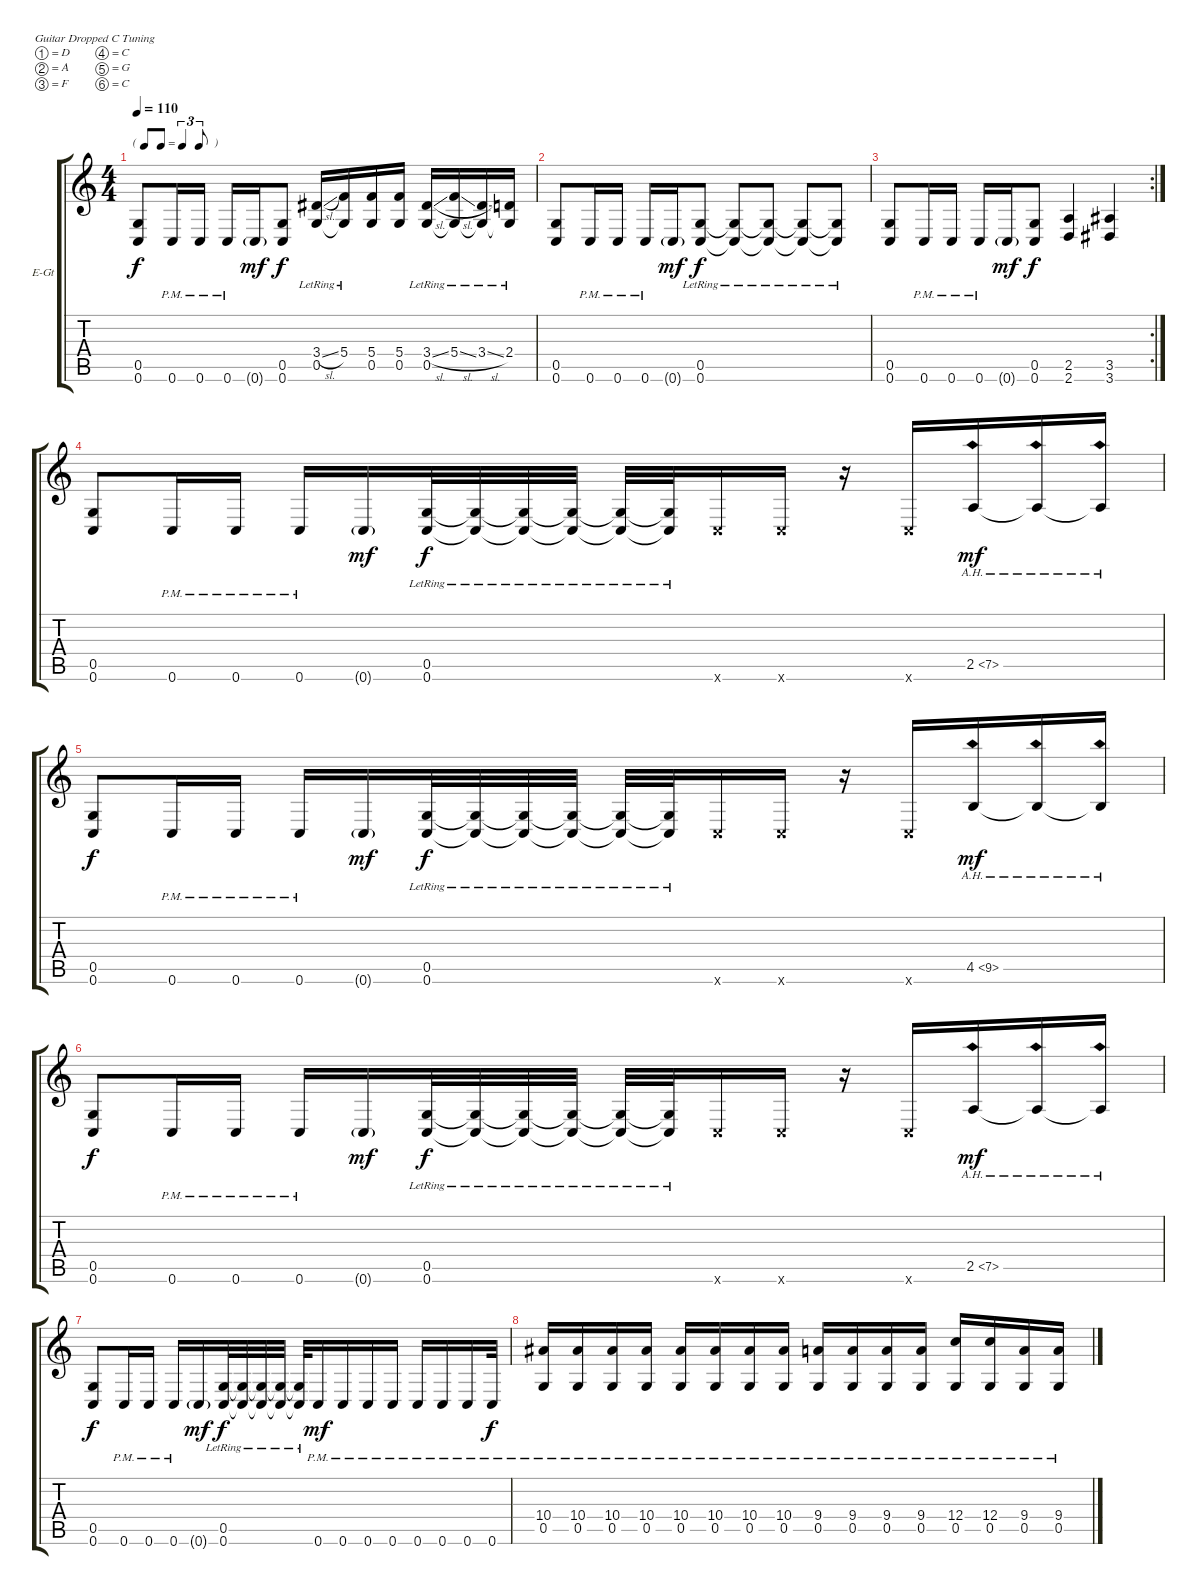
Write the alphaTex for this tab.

\bracketExtendMode groupsimilarinstruments
\firstSystemTrackNameOrientation horizontal
\otherSystemsTrackNameOrientation horizontal
\track ("Track 2" "E-Gt") {instrument distortionguitar}
\staff {score tabs}
\tuning (D4 A3 F3 C3 G2 C2)
\ts (4 4)
\tf triplet8th
\tempo 110
\clef g2
\ks c
(0.5 0.6).8{dy f} 0.6{pm}.16 0.6{pm}.16 0.6{pm}.16 0.6{g}.16{dy mf} (0.5 0.6).8{dy f} (3.4{sl} 0.5{lr}).16 (5.4 0.5{lr t}).16 (5.4 0.5).16 (5.4 0.5).16 (3.4{sl} 0.5{lr}).16 (5.4{sl} 0.5{lr t}).16 (3.4{sl} 0.5{lr t}).16 (2.4 0.5{lr t}).16 |
(0.5 0.6).8 0.6{pm}.16 0.6{pm}.16 0.6{pm}.16 0.6{g}.16{dy mf} (0.5{lr} 0.6{lr}).8{dy f} (0.5{lr t} 0.6{lr t}).8 (0.5{lr t} 0.6{lr t}).8 (0.5{lr t} 0.6{lr t}).8 (0.5{lr t} 0.6{lr t}).8 |
\rc 2
(0.5 0.6).8 0.6{pm}.16 0.6{pm}.16 0.6{pm}.16 0.6{g}.16{dy mf} (0.5 0.6).8{dy f} (2.5 2.6).4 (3.5 3.6).4 |
(0.5 0.6).8 0.6{pm}.16 0.6{pm}.16 0.6{pm}.16 0.6{g}.16{dy mf} (0.5{lr} 0.6{lr}).32{dy f} (0.5{lr t} 0.6{lr t}).32 (0.5{lr t} 0.6{lr t}).32 (0.5{lr t} 0.6{lr t}).32 (0.5{lr t} 0.6{lr t}).32 (0.5{lr t} 0.6{lr t}).32 0.6{x}.16 0.6{x}.16 r.16 0.6{x}.16 2.5{ah 5}.16{dy mf} 2.5{ah 5 t}.16 2.5{ah 5 t}.16 |
(0.5 0.6).8{dy f} 0.6{pm}.16 0.6{pm}.16 0.6{pm}.16 0.6{g}.16{dy mf} (0.5{lr} 0.6{lr}).32{dy f} (0.5{lr t} 0.6{lr t}).32 (0.5{lr t} 0.6{lr t}).32 (0.5{lr t} 0.6{lr t}).32 (0.5{lr t} 0.6{lr t}).32 (0.5{lr t} 0.6{lr t}).32 0.6{x}.16 0.6{x}.16 r.16 0.6{x}.16 4.5{ah 5}.16{dy mf} 4.5{ah 5 t}.16 4.5{ah 5 t}.16 |
(0.5 0.6).8{dy f} 0.6{pm}.16 0.6{pm}.16 0.6{pm}.16 0.6{g}.16{dy mf} (0.5{lr} 0.6{lr}).32{dy f} (0.5{lr t} 0.6{lr t}).32 (0.5{lr t} 0.6{lr t}).32 (0.5{lr t} 0.6{lr t}).32 (0.5{lr t} 0.6{lr t}).32 (0.5{lr t} 0.6{lr t}).32 0.6{x}.16 0.6{x}.16 r.16 0.6{x}.16 2.5{ah 5}.16{dy mf} 2.5{ah 5 t}.16 2.5{ah 5 t}.16 |
(0.5 0.6).8{dy f} 0.6{pm}.16 0.6{pm}.16 0.6{pm}.16 0.6{g}.16{dy mf} (0.5{lr} 0.6{lr}).32{dy f} (0.5{lr t} 0.6{lr t}).32 (0.5{lr t} 0.6{lr t}).32 (0.5{lr t} 0.6{lr t}).32 (0.5{lr t} 0.6{lr t}).32 0.6{pm}.16{dy mf} 0.6{pm}.16 0.6{pm}.16 0.6{pm}.16 0.6{pm}.16 0.6{pm}.16 0.6{pm}.16 0.6{pm}.32{dy f} |
(10.4 0.5{pm}).16 (10.4 0.5{pm}).16 (10.4 0.5{pm}).16 (10.4 0.5{pm}).16 (10.4 0.5{pm}).16 (10.4 0.5{pm}).16 (10.4 0.5{pm}).16 (10.4 0.5{pm}).16 (9.4 0.5{pm}).16 (9.4 0.5{pm}).16 (9.4 0.5{pm}).16 (9.4 0.5{pm}).16 (12.4 0.5{pm}).16 (12.4 0.5{pm}).16 (9.4 0.5{pm}).16 (9.4 0.5{pm}).16
